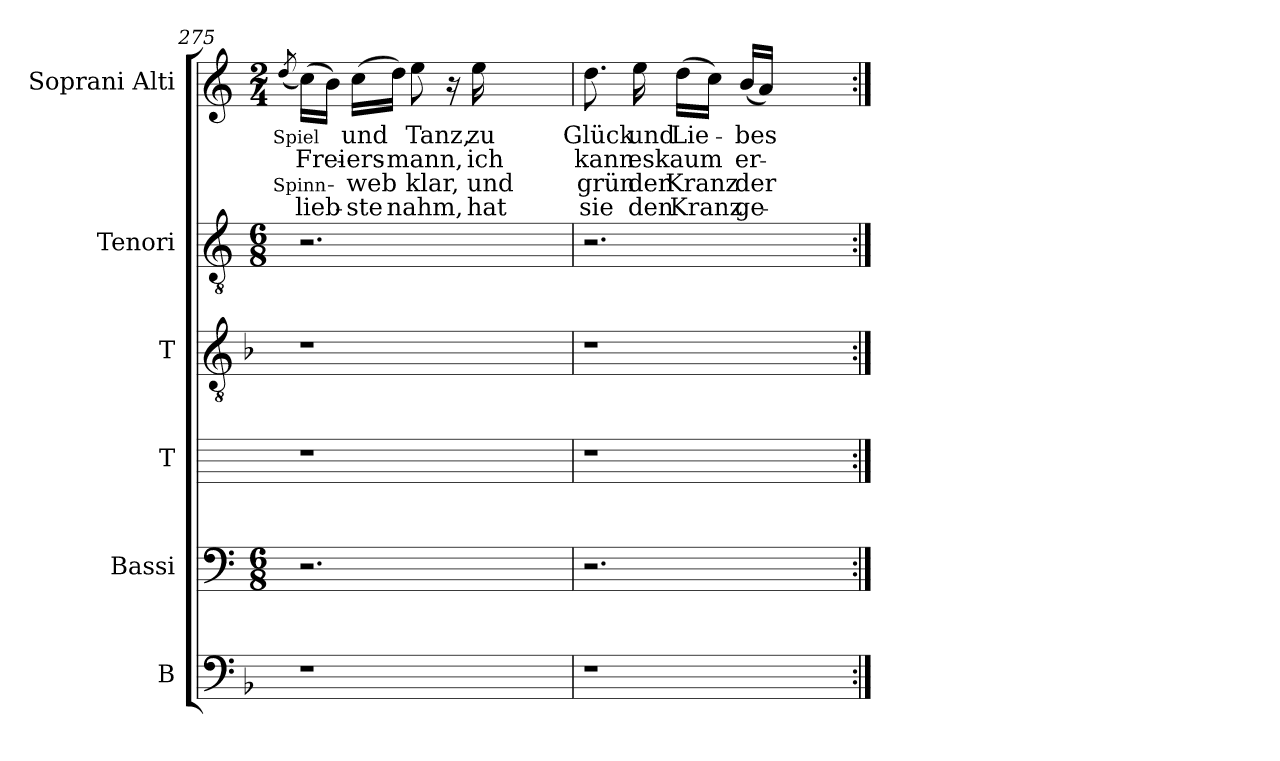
**kern	**kern	**kern	**kern	**kern	**kern	**text	**text	**text	**text
*part6	*part5	*part4	*part3	*part2	*part1	*part1	*part1	*part1	*part1
*staff6	*staff5	*staff4	*staff3	*staff2	*staff1	*staff1	*staff1	*staff1	*staff1
*I"B	*I"Bassi	*I"T	*I"T	*I"Tenori	*I"Soprani  Alti	*	*	*	*
*I'B	*I'B	*I'T	*I'T	*I'T	*I'S  A	*	*	*	*
*clefF4	*clefF4	*	*clefGv2	*clefGv2	*clefG2	*	*	*	*
*k[b-]	*k[]	*	*k[b-]	*k[]	*k[]	*	*	*	*
*F:	*C:	*	*F:	*C:	*C:	*	*	*	*
*	*M6/8	*	*	*M6/8	*M2/4	*	*	*	*
=275	=275	=275	=275	=275	=275	=275	=275	=275	=275
!	!	!	!	!	!	!LO:LY:b	!	!LO:LY:b	!
.	.	.	.	.	(<8qdd/	-Spiel	.	Spinn-	.
!	!	!	!	!	!	!	!LO:LY:b:cj	!	!LO:LY:b:cj
1r	2.r	1r	1r	2.r	(>16cc\L)	.	-Frei-	.	-lieb-
.	.	.	.	.	16b\J)	.	.	.	.
!	!	!	!	!	!	!LO:LY:b:cj	!LO:LY:b:cj	!LO:LY:b:cj	!LO:LY:b:cj
.	.	.	.	.	(>16cc\L	-und	ers-	-web	ste
!	!	!	!	!	!	!	!LO:LY:b	!	!LO:LY:b
.	.	.	.	.	16dd\J)	.	mann,	.	nahm,
!	!	!	!	!	!	!LO:LY:b:cj	!	!LO:LY:b:cj	!
.	.	.	.	.	8ee\	Tanz,	.	klar,	.
.	.	.	.	.	16ra	.	.	.	.
!	!	!	!	!	!	!LO:LY:b:cj	!LO:LY:b:cj	!LO:LY:b:cj	!LO:LY:b:cj
.	.	.	.	.	16ee\	zu	ich	und	hat
.	.	.	.	.	2ryy	.	.	.	.
.	4ryy	.	.	4ryy	.	.	.	.	.
=276	=276	=276	=276	=276	=276	=276	=276	=276	=276
!	!	!	!	!	!	!LO:LY:b:cj	!LO:LY:b:cj	!LO:LY:b:cj	!LO:LY:b:cj
1r	2.r	1r	1r	2.r	8.dd\	Glück	kann	grün	sie
!	!	!	!	!	!	!LO:LY:b:cj	!LO:LY:b:cj	!LO:LY:b:cj	!LO:LY:b:cj
.	.	.	.	.	16ee\	und	es	der	den
!	!	!	!	!	!	!LO:LY:b:cj	!LO:LY:b:cj	!LO:LY:b:cj	!LO:LY:b:cj
.	.	.	.	.	(>16dd\L	Lie-	-kaum	Kranz	Kranz
.	.	.	.	.	16cc\J)	.	.	.	.
!	!	!	!	!	!	!LO:LY:b:cj	!LO:LY:b:cj	!LO:LY:b:cj	!LO:LY:b:cj
.	.	.	.	.	(<16b/L	bes-	-er-	-der	ge-
.	.	.	.	.	16a/J)	.	.	.	.
.	.	.	.	.	2ryy	.	.	.	.
.	4ryy	.	.	4ryy	.	.	.	.	.
=:|!	=:|!	=:|!	=:|!	=:|!	=:|!	=:|!	=:|!	=:|!	=:|!
*-	*-	*-	*-	*-	*-	*-	*-	*-	*-
